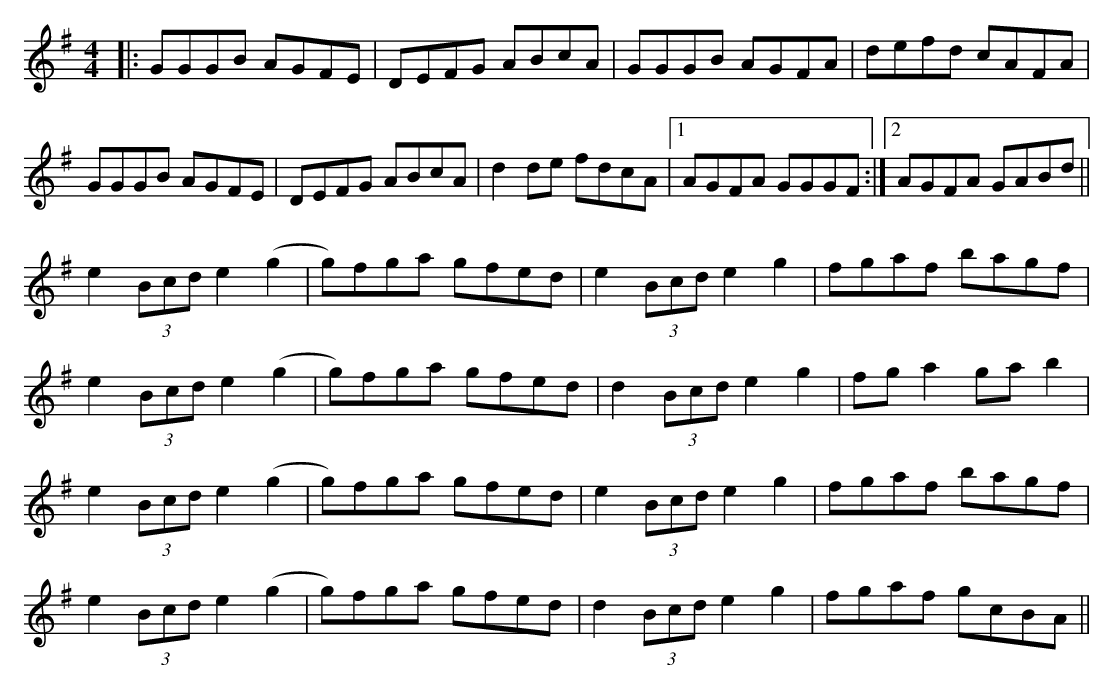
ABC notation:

X:1
M:4/4
K:G
|:GGGB AGFE|DEFG ABcA|GGGB AGFA|defd cAFA|
GGGB AGFE|DEFG ABcA|d2de fdcA|1 AGFA GGGF:|2 AGFA GABd||
e2 (3Bcd e2(g2|g)fga gfed|e2 (3Bcd e2g2|fgaf bagf|
e2 (3Bcd e2(g2|g)fga gfed|d2 (3Bcd e2g2|fga2 gab2|
e2 (3Bcd e2(g2|g)fga gfed|e2 (3Bcd e2g2|fgaf bagf|
e2 (3Bcd e2(g2|g)fga gfed|d2 (3Bcd e2g2|fgaf gcBA||
